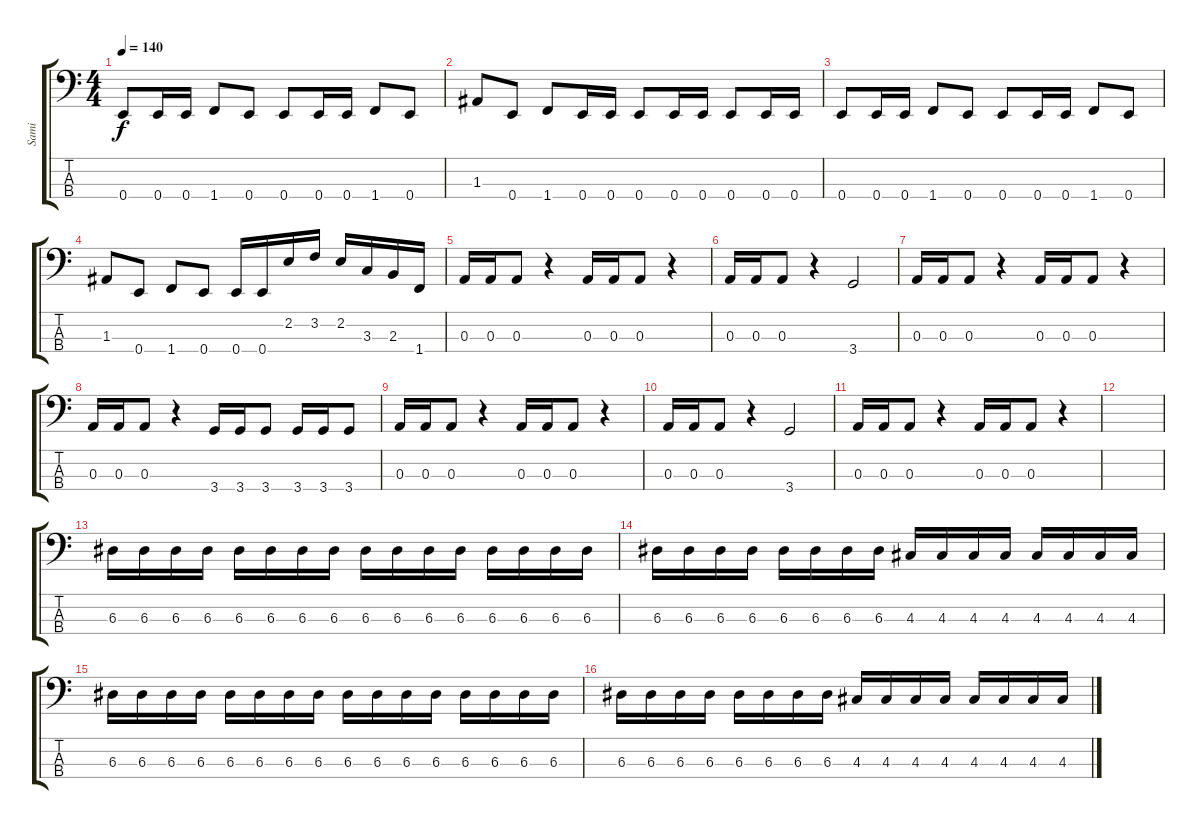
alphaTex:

\track ("Sami" "Sami") {instrument electricbasspick}
\staff {score tabs}
\tuning (G2 D2 A1 E1) {hide}
\ts (4 4)
\tempo 140
\clef f4
\ks c
0.4.8{dy f} 0.4.16 0.4.16 1.4.8 0.4.8 0.4.8 0.4.16 0.4.16 1.4.8 0.4.8 |
1.3.8 0.4.8 1.4.8 0.4.16 0.4.16 0.4.8 0.4.16 0.4.16 0.4.8 0.4.16 0.4.16 |
0.4.8 0.4.16 0.4.16 1.4.8 0.4.8 0.4.8 0.4.16 0.4.16 1.4.8 0.4.8 |
1.3.8 0.4.8 1.4.8 0.4.8 0.4.16 0.4.16 2.2.16 3.2.16 2.2.16 3.3.16 2.3.16 1.4.16 |
0.3.16 0.3.16 0.3.8 r.4 0.3.16 0.3.16 0.3.8 r.4 |
0.3.16 0.3.16 0.3.8 r.4 3.4.2 |
0.3.16 0.3.16 0.3.8 r.4 0.3.16 0.3.16 0.3.8 r.4 |
0.3.16 0.3.16 0.3.8 r.4 3.4.16 3.4.16 3.4.8 3.4.16 3.4.16 3.4.8 |
0.3.16 0.3.16 0.3.8 r.4 0.3.16 0.3.16 0.3.8 r.4 |
0.3.16 0.3.16 0.3.8 r.4 3.4.2 |
0.3.16 0.3.16 0.3.8 r.4 0.3.16 0.3.16 0.3.8 r.4 |
|
6.3.16 6.3.16 6.3.16 6.3.16 6.3.16 6.3.16 6.3.16 6.3.16 6.3.16 6.3.16 6.3.16 6.3.16 6.3.16 6.3.16 6.3.16 6.3.16 |
6.3.16 6.3.16 6.3.16 6.3.16 6.3.16 6.3.16 6.3.16 6.3.16 4.3.16 4.3.16 4.3.16 4.3.16 4.3.16 4.3.16 4.3.16 4.3.16 |
6.3.16 6.3.16 6.3.16 6.3.16 6.3.16 6.3.16 6.3.16 6.3.16 6.3.16 6.3.16 6.3.16 6.3.16 6.3.16 6.3.16 6.3.16 6.3.16 |
6.3.16 6.3.16 6.3.16 6.3.16 6.3.16 6.3.16 6.3.16 6.3.16 4.3.16 4.3.16 4.3.16 4.3.16 4.3.16 4.3.16 4.3.16 4.3.16
